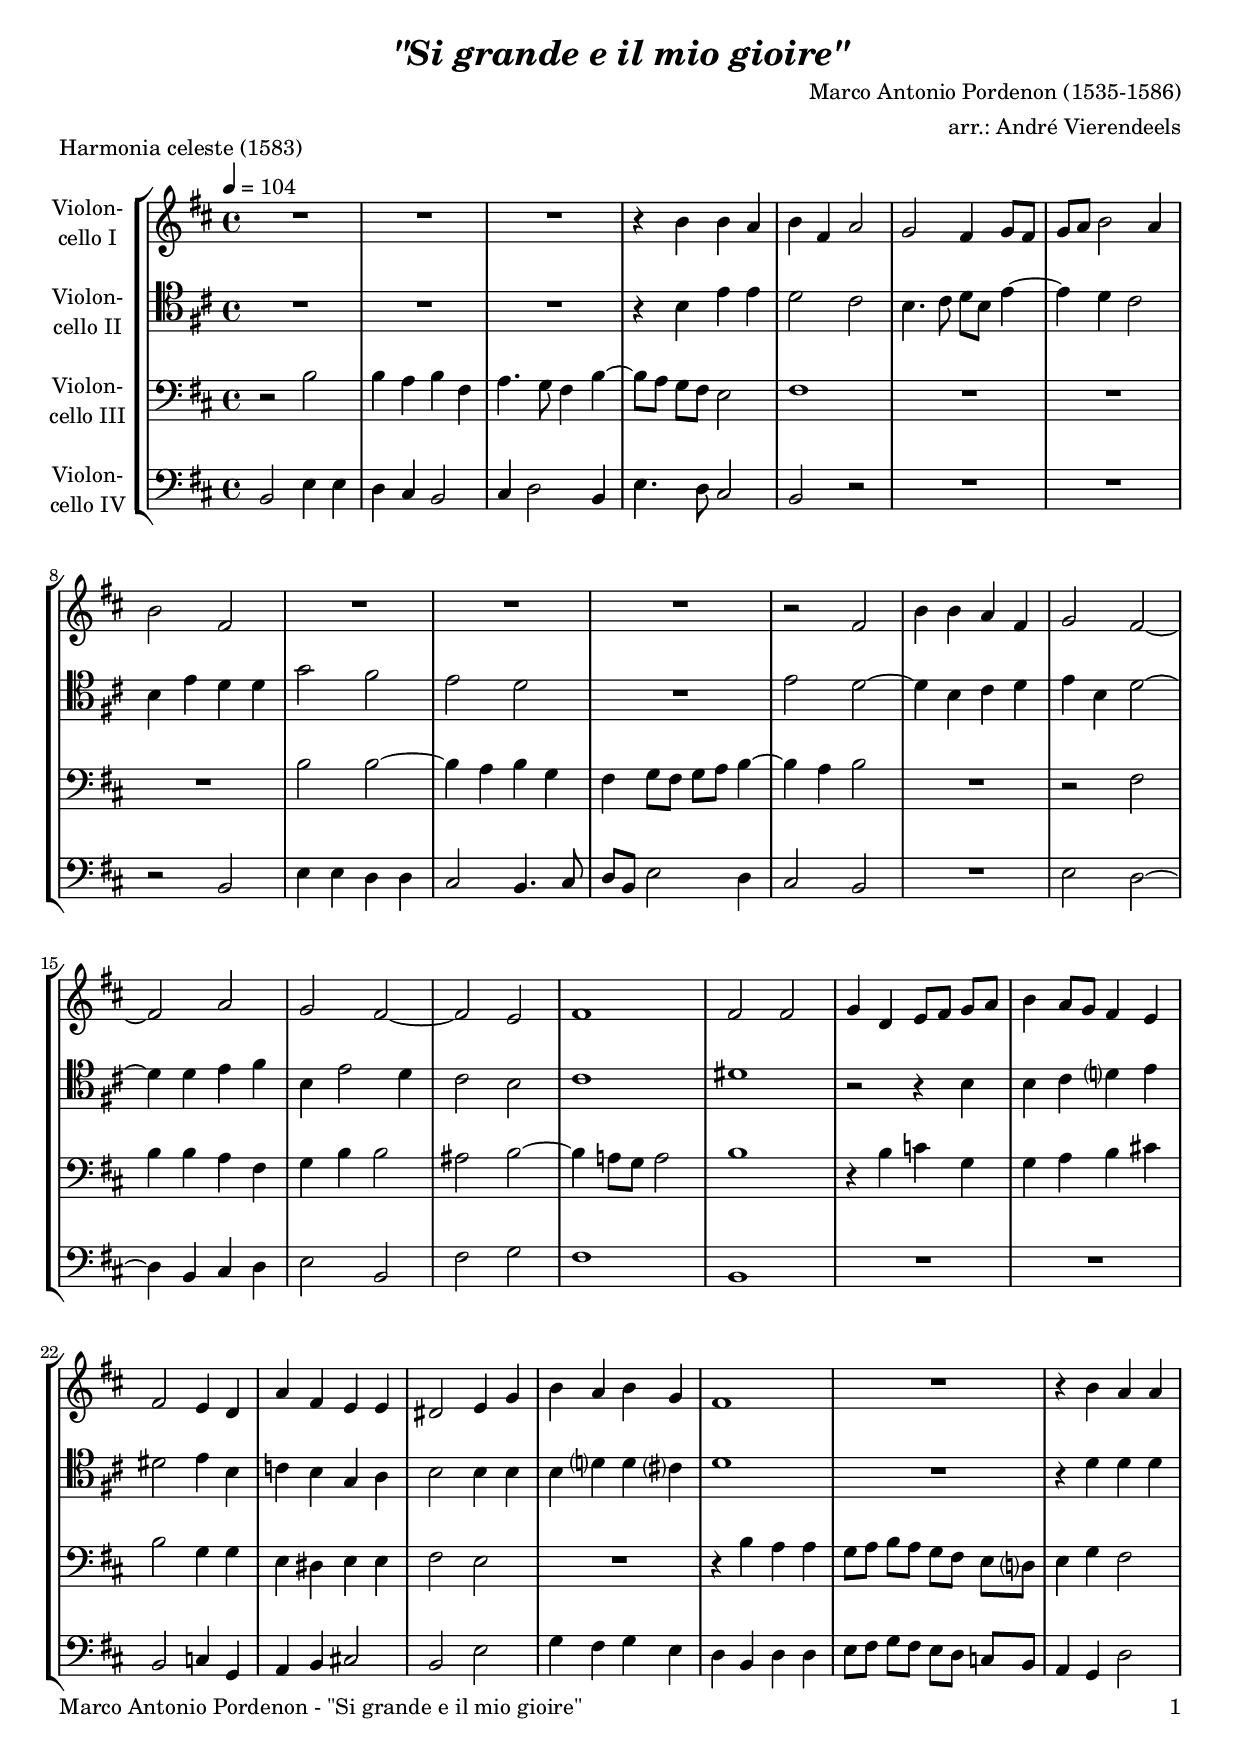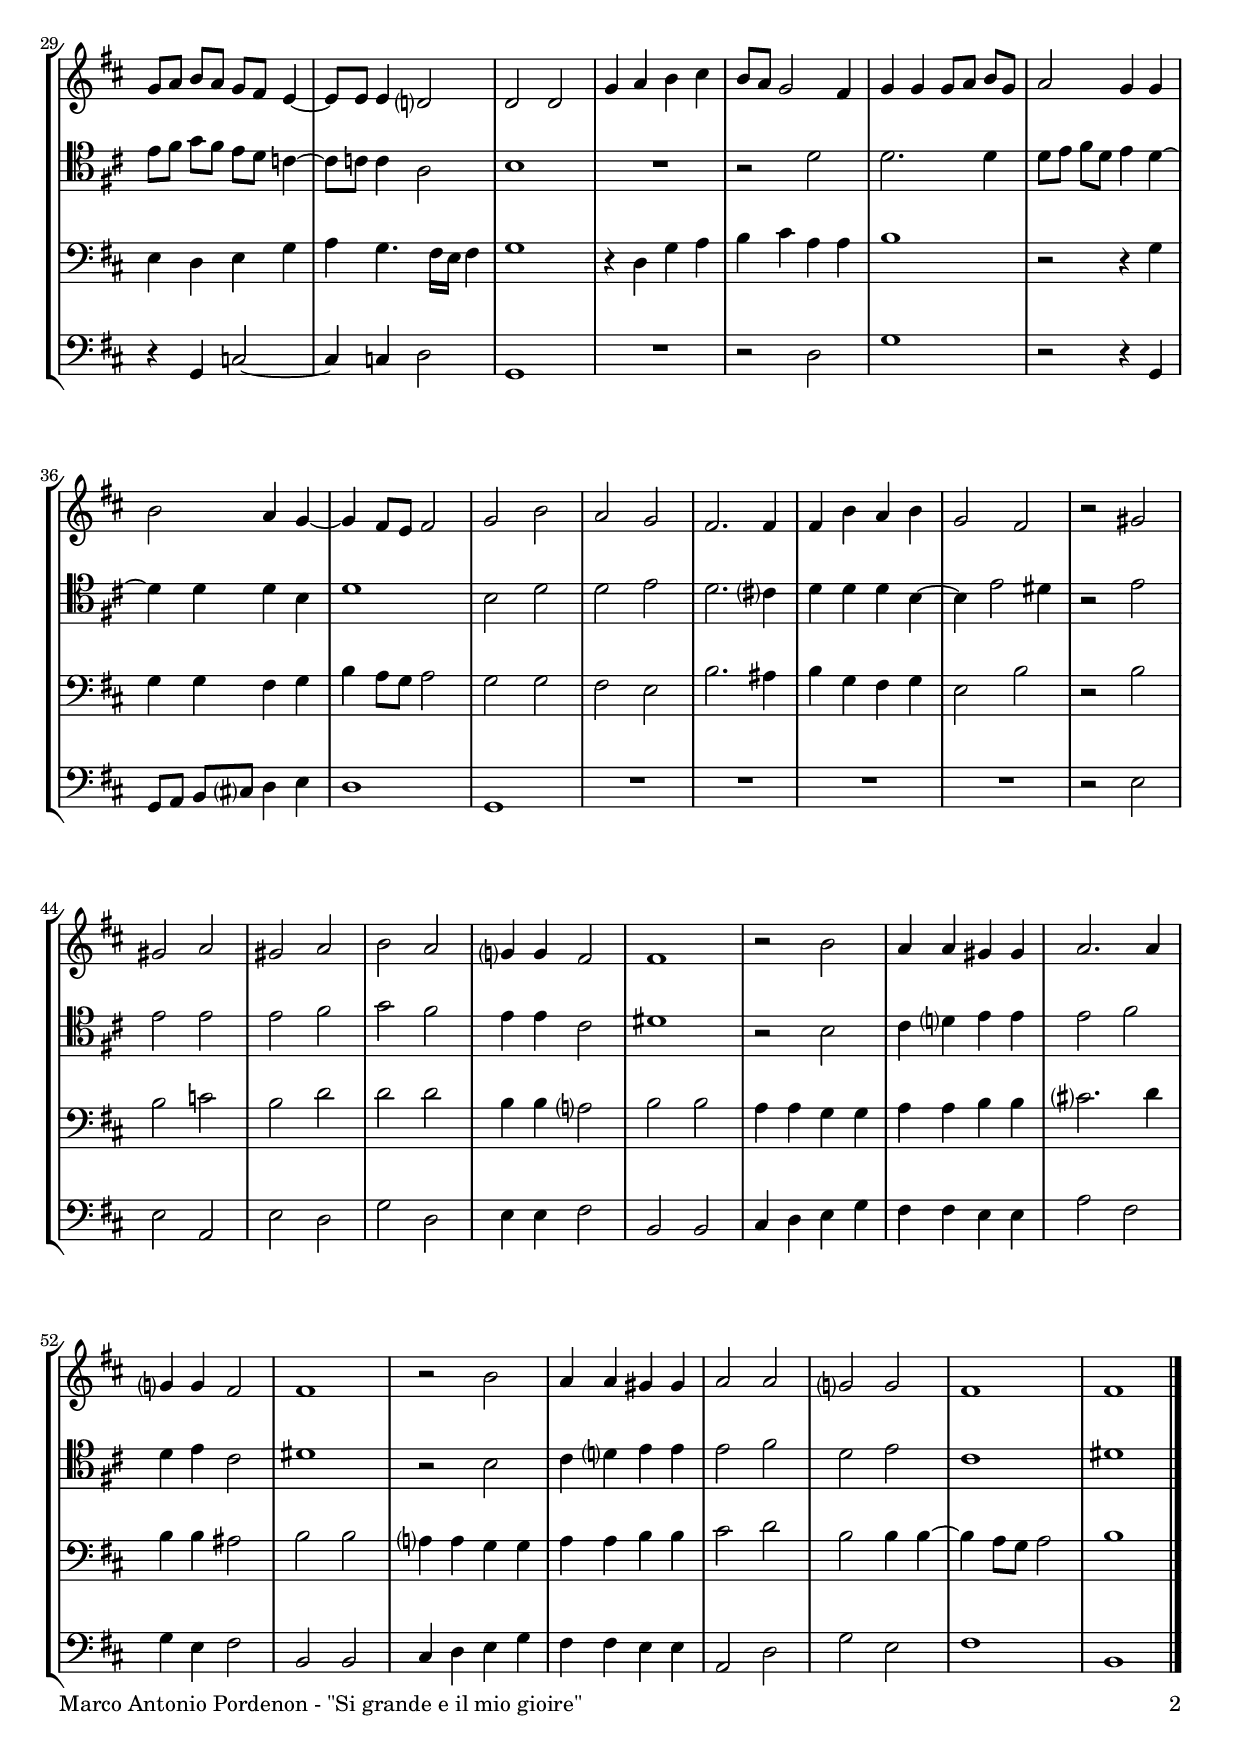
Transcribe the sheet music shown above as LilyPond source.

\version "2.22.0"
\include "deutsch.ly"

#(set-global-staff-size 19)

\header {
  title     = \markup \bold \italic "\"Si grande e il mio gioire\""
  composer  = "Marco Antonio Pordenon (1535-1586)"
  arranger  = "arr.: André Vierendeels"
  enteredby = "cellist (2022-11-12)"
  piece     = "Harmonia celeste (1583)"
}

voiceconsts = {
  \key d \minor
  \time 4/4
  \clef "bass"
%  \numericTimeSignature
  \compressEmptyMeasures
  % Set default beaming for all staves
  \set Timing.beamExceptions = #'()
  \set Timing.baseMoment     = #(ly:make-moment 1 4)
  \set Timing.beatStructure  = #'(1 1 1 1)
  \tempo 4=104
}

mivl = "violin"
miba = "cello"
mipz = "pizzicato strings"
 
va = \relative c'' {
  \voiceconsts
  \clef "treble"

  R1*3
  r4 d d c
  d a c2
  b a4 b8 a
  b c d2 c4
  d2 a
  R1*3
  r2 a
  d4 d c a
  b2 a~

  a c
  b a~
  a g
  a1
  a2 a
  b4 f g8 a b c
  d4 c8 b a4 g
  a2 g4 f
  c' a g g
  fis2 g4 b

  d c d b
  a1
  R
  r4 d c c
  b8 c d c b a g4~
  g8 g g4 f?2
  f f
  b4 c d e
  d8 c b2 a4

  b b b8 c d b
  c2 b4 b
  d2 c4 b~
  b a8 g a2
  b d
  c b
  a2. a4
  a d c d
  b2 a
  r h

  h c
  h c
  d c
  b?4 b a2
  a1
  r2 d
  c4 c h h
  c2. c4
  b? b a2
  a1
  r2 d

  c4 c h h
  c2 c
  b? b
  a1
  a \bar "|."
}

vb = \relative c' {
  \voiceconsts
  \clef "tenor"
  
  R1*3
  r4 d g g
  f2 e
  d4. e8 f d g4~
  g f e2
  d4 g f f
  b2 a
  g f
  R1
  g2 f~

  f4 d e f
  g d f2~
  f4 f g a
  d, g2 f4
  e2 d
  e1
  fis
  r2 r4 d
  d e f? g

  fis2 g4 d
  es d b c
  d2 d4 d
  d f? f e?
  f1
  R
  r4 f f f
  g8 a b a g f es4~

  es8 es es4 c2
  d1
  R
  r2 f
  f2. f4
  f8 g a f g4 f~
  f f f d
  f1
  d2 f
  f g
  f2. e?4

  f f f d~
  d g2 fis4
  r2 g
  g g
  g a
  b a
  g4 g e2
  fis1
  r2 d
  e4 f? g g
  g2 a

  f4 g e2
  fis1
  r2 d
  e4 f? g g
  g2 a
  f g
  e1
  fis \bar "|."
}

vc = \relative c' {
  \voiceconsts

  r2 d
  d4 c d a
  c4. b8 a4 d~
  d8 c b a g2
  a1
  R1*3
  d2 d~
  d4 c d b

  a b8 a b c d4~
  d c d2
  R1
  r2 a
  d4 d c a
  b d d2
  cis d~
  d4 c!8 b c2
  d1

  r4 d es b
  b c d e!
  d2 b4 b
  g fis g g
  a2 g
  R1
  r4 d' c c
  b8 c d c b a g f?

  g4 b a2
  g4 f g b
  c b4. a16 g a4
  b1
  r4 f b c
  d e c c
  d1
  r2 r4 b
  b b a b

  d c8 b c2
  b b
  a g
  d'2. cis4
  d b a b
  g2 d'
  r d
  d es
  d f
  f f

  d4 d c?2
  d d
  c4 c b b
  c c d d
  e?2. f4
  d d cis2
  d d
  c?4 c b b

  c c d d
  e2 f
  d d4 d~
  d c8 b c2
  d1 \bar "|."
}

vd = \relative c {
  \voiceconsts

  d2 g4 g
  f e d2
  e4 f2 d4
  g4. f8 e2
  d r
  R1*2
  r2 d
  g4 g f f
  e2 d4. e8
  f d g2 f4

  e2 d
  R1
  g2 f~
  f4 d e f
  g2 d
  a' b
  a1
  d,
  R1*2
  d2 es4 b
  c d e!2

  d g
  b4 a b g
  f d f f
  g8 a b a g f es d
  c4 b f'2
  r4 b, es2~
  es4 es f2
  b,1
  R
  r2 f'

  b1
  r2 r4 b,
  b8 c d e? f4 g
  f1
  b,
  R1*4
  r2 g'
  g c,
  g' f
  b f
  g4 g a2
  d, d

  e4 f g b
  a a g g
  c2 a
  b4 g a2
  d, d
  e4 f g b
  a a g g
  c,2 f
  b g
  
  a1
  d, \bar "|."
}


music = \new StaffGroup <<
      \new Staff {
	\set Staff.midiInstrument = \miba
	\set Staff.instrumentName = \markup \center-column { "Violon-" "cello I" }
	\transpose d h, { \va }
      }

      \new Staff {
	\set Staff.midiInstrument = \miba
	\set Staff.instrumentName = \markup \center-column { "Violon-" "cello II" }
	\transpose d h, { \vb }
      }

      \new Staff {
	\set Staff.midiInstrument = \miba
	\set Staff.instrumentName = \markup \center-column { "Violon-" "cello III" }
	\transpose d h, { \vc }
      }

      \new Staff {
	\set Staff.midiInstrument = \miba
	\set Staff.instrumentName = \markup \center-column { "Violon-" "cello IV" }
	\transpose d h, { \vd }
      }
>>

\book {
   \paper {
    print-page-number = ##t
    print-first-page-number = ##t
    ragged-last-bottom = ##f
    oddHeaderMarkup = \markup \null
    evenHeaderMarkup = \markup \null
    oddFooterMarkup = \markup {
      \fill-line {
        \on-the-fly #print-page-number-check-first
        "Marco Antonio Pordenon - \"Si grande e il mio gioire\"" \fromproperty #'page:page-number-string
      }
    }
    evenFooterMarkup = \oddFooterMarkup
  } \score {
    \music
    \layout {}
  }

  \score {
    \unfoldRepeats \music

    \midi {
      \context {
        \Score
      }
    }
  }
}